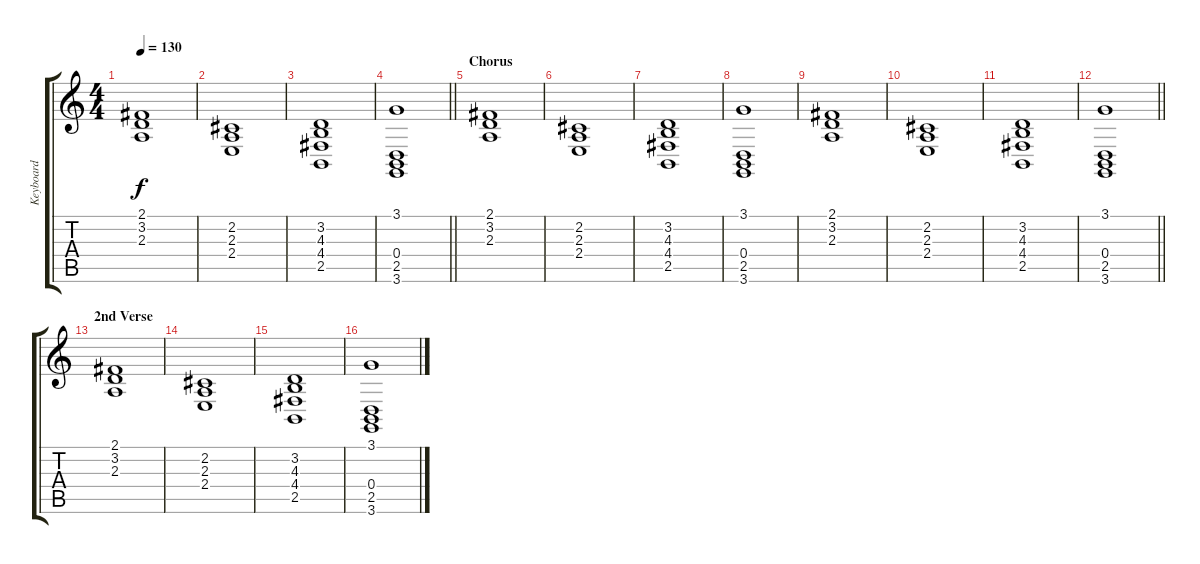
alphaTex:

\track ("Keyboard" "Keyboard") {instrument stringensemble2}
\staff {score tabs}
\tuning (E4 B3 G3 D3 A2 E2) {hide}
\ts (4 4)
\tempo 130
\clef g2
\ks c
(2.1 3.2 2.3).1{dy f} |
(2.2 2.3 2.4).1 |
(3.2 4.3 4.4 2.5).1 |
\barLineRight lightlight
(3.1 0.4 2.5 3.6).1 |
\section ("" "Chorus")
(2.1 3.2 2.3).1 |
(2.2 2.3 2.4).1 |
(3.2 4.3 4.4 2.5).1 |
(3.1 0.4 2.5 3.6).1 |
(2.1 3.2 2.3).1 |
(2.2 2.3 2.4).1 |
(3.2 4.3 4.4 2.5).1 |
\barLineRight lightlight
(3.1 0.4 2.5 3.6).1 |
\section ("" "2nd Verse")
(2.1 3.2 2.3).1 |
(2.2 2.3 2.4).1 |
(3.2 4.3 4.4 2.5).1 |
(3.1 0.4 2.5 3.6).1
